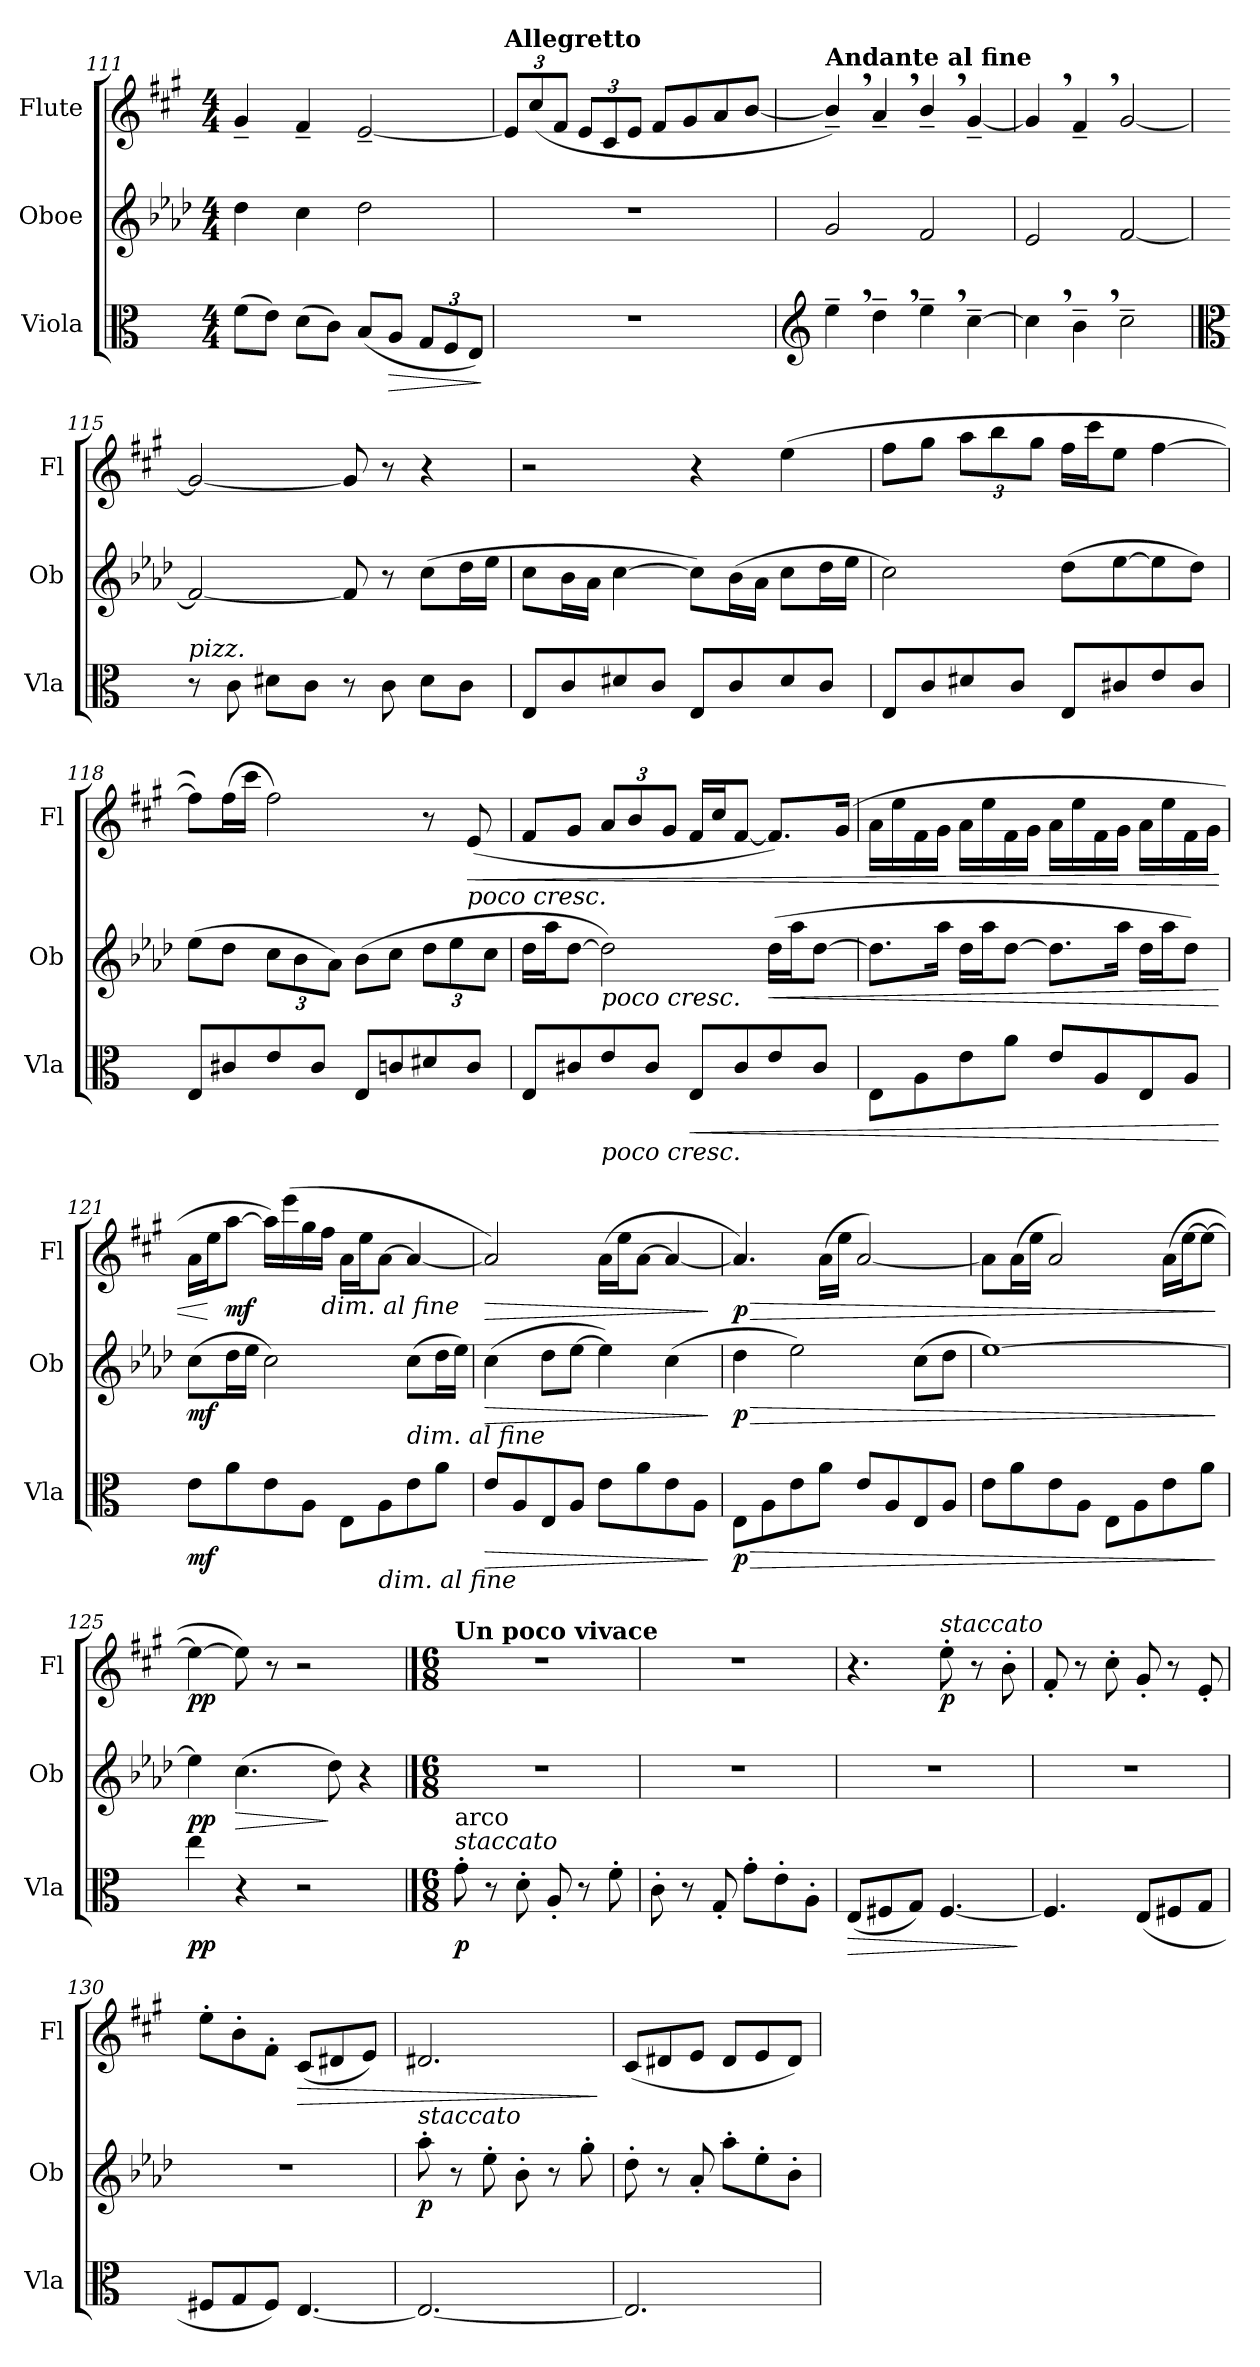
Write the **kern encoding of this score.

**kern	**dynam	**kern	**dynam	**kern	**dynam
*part3	*part3	*part2	*part2	*part1	*part1
*staff3	*staff3	*staff2	*staff2	*staff1	*staff1
*I"Viola	*	*I"Oboe	*	*I"Flute	*
*I'Vla	*	*I'Ob	*	*I'Fl	*
*clefC3	*	*clefG2	*	*clefG2	*
*k[]	*	*k[b-e-a-d-]	*	*k[f#c#g#]	*
*M4/4	*	*M4/4	*	*M4/4	*
=111	=111	=111	=111	=111	=111
(8f\L	.	4dd-\	.	4g#~/	.
8e\J)	.	.	.	.	.
(8d\L	.	4cc\	.	4f#~/	.
8c\J)	.	.	.	.	.
(8B/L	.	2dd-\	.	[2e~/	.
!	!LO:HP:b	!	!	!	!
8A/J	>	.	.	.	.
*Xbrackettup	*	*	*	*	*
12G/L	.	.	.	.	.
12F/	.	.	.	.	.
12E/J)	.	.	.	.	.
.	]	.	.	.	.
=112	=112	=112	=112	=112	=112
*	*	*	*	*Xbrackettup	*
!	!	!	!	!LO:TX:a:B:t=Allegretto	!
1r	.	1r	.	12e/L]	.
.	.	.	.	(12cc#/	.
.	.	.	.	12f#/J	.
.	.	.	.	12e/L	.
.	.	.	.	12c#/	.
.	.	.	.	12e/J	.
.	.	.	.	8f#/L	.
.	.	.	.	8g#/	.
.	.	.	.	8a/	.
.	.	.	.	[8b/J	.
=113	=113	=113	=113	=113	=113
*clefG2	*	*	*	*	*
!	!	!	!	!LO:TX:a:B:t=Andante al fine	!
4ee~,\	.	2g/	.	4b~,/])	.
4dd~,\	.	.	.	4a~,/	.
4ee~,\	.	2f/	.	4b~,/	.
[4cc~\	.	.	.	[4g#~/	.
!!LO:LB:g=z
=114	=114	=114	=114	=114	=114
4cc,\]	.	2e-/	.	4g#,/]	.
4b~,\	.	.	.	4f#~,/	.
2cc~\	.	[2f/	.	[2g#/	.
=115	=115	=115	=115	=115	=115
*clefC3	*	*	*	*	*
!LO:TX:a:i:t=pizz.	!	!	!	!	!
8r	.	2f/_	.	2g#/_	.
!	!LO:DY:b	!	!	!	!
8c\	other-dynamics	.	.	.	.
8d#X\L	.	.	.	.	.
8c\J	.	.	.	.	.
8r	.	8f/]	.	8g#/]	.
8c\	.	8r	.	8r	.
!	!	!	!LO:DY:b	!	!
8d#\L	.	(8cc\L	other-dynamics	4r	.
8c\J	.	16dd-\L	.	.	.
.	.	16ee-\JJ	.	.	.
=116	=116	=116	=116	=116	=116
8E/L	.	8cc\L	.	2r	.
8c/	.	16b-\L	.	.	.
.	.	16a-\JJ	.	.	.
8d#X/	.	[4cc\	.	.	.
8c/J	.	.	.	.	.
8E/L	.	8cc\L])	.	4r	.
8c/	.	(16b-\L	.	.	.
.	.	16a-\JJ	.	.	.
!	!	!	!	!	!LO:DY:b
8d#/	.	8cc\L	.	(4ee\	other-dynamics
8c/J	.	16dd-\L	.	.	.
.	.	16ee-\JJ	.	.	.
=117	=117	=117	=117	=117	=117
8E/L	.	2cc\)	.	8ff#\L	.
8c/	.	.	.	8gg#\J	.
8d#X/	.	.	.	12aa\L	.
.	.	.	.	12bb\	.
8c/J	.	.	.	.	.
.	.	.	.	12gg#\J	.
8E/L	.	(8dd-\L	.	16ff#\LL	.
.	.	.	.	16ccc#\J	.
8c#X/	.	[8ee-\	.	8ee\J	.
8e/	.	8ee-\]	.	[4ff#\	.
8c#/J	.	8dd-\J)	.	.	.
!!LO:LB:g=z
=118	=118	=118	=118	=118	=118
8E/L	.	(8ee-\L	.	8ff#\L])	.
8c#X/	.	8dd-\J	.	(16ff#\L	.
.	.	.	.	16ccc#\JJ	.
*	*	*Xbrackettup	*	*	*
8e/	.	12cc\L	.	2ff#\)	.
.	.	12b-\	.	.	.
8c#/J	.	.	.	.	.
.	.	12a-\J)	.	.	.
8E/L	.	(8b-\L	.	.	.
8cn/	.	8cc\J	.	.	.
8d#X/	.	12dd-\L	.	8r	.
.	.	12ee-\	.	.	.
!	!	!	!	!LO:TX:b:i:t=poco cresc.	!
!	!	!	!	!	!LO:HP:b
8c/J	.	.	.	(8e/	<
.	.	12cc\J	.	.	.
=119	=119	=119	=119	=119	=119
8E/L	.	16dd-\LL	.	8f#/L	.
.	.	16aa-\J	.	.	.
8c#X/	.	[8dd-\J	.	8g#/J	.
!	!	!LO:TX:b:i:t=poco cresc.	!	!	!
!LO:TX:b:i:t=poco cresc.	!	!	!	!	!
8e/	.	2dd-\])	.	12a/L	.
.	.	.	.	12b/	.
8c#/J	.	.	.	.	.
.	.	.	.	12g#/J	.
!	!LO:HP:b	!	!	!	!
8E/L	<	.	.	16f#/LL	.
.	.	.	.	16cc#/J	.
8c#/	.	.	.	[8f#/J	.
!	!	!	!LO:HP:b	!	!
8e/	.	(16dd-\LL	<	8.f#/L])	.
.	.	16aa-\J	.	.	.
8c#/J	.	[8dd-\J	.	.	.
.	.	.	.	(16g#/Jk	.
=120	=120	=120	=120	=120	=120
8E\L	.	8.dd-\L]	.	16a\LL	.
.	.	.	.	16ee\	.
8A\	.	.	.	16f#\	.
.	.	16aa-\Jk	.	16g#\JJ	.
8e\	.	16dd-\LL	.	16a\LL	.
.	.	16aa-\J	.	16ee\	.
8a\J	.	[8dd-\J	.	16f#\	.
.	.	.	.	16g#\JJ	.
8e/L	.	8.dd-\L]	.	16a\LL	.
.	.	.	.	16ee\	.
8A/	.	.	.	16f#\	.
.	.	16aa-\Jk	.	16g#\JJ	.
8E/	.	16dd-\LL	.	16a\LL	.
.	.	16aa-\J	.	16ee\	.
8A/J	.	8dd-\J)	.	16f#\	.
.	.	.	.	16g#\JJ	.
.	[	.	[	.	.
=121	=121	=121	=121	=121	=121
!	!LO:DY:b	!	!LO:DY:b	!	!
8e\L	mf	(8cc\L	mf	16a\LL	.
.	.	.	.	16ee\J	[
!	!	!	!	!	!LO:DY:b
8a\	.	16dd-\L	.	[8aa\J	mf
.	.	16ee-\JJ	.	.	.
8e\	.	2cc\)	.	16aa\LL])	.
.	.	.	.	(16eee\	.
8A\J	.	.	.	16gg#\	.
!	!	!	!	!LO:TX:b:i:t=dim. al fine	!
.	.	.	.	16ff#\JJ	.
8E\L	.	.	.	16a\LL	.
.	.	.	.	16ee\J	.
!LO:TX:b:i:t=dim. al fine	!	!	!	!	!
8A\	.	.	.	[8a\J	.
!	!	!LO:TX:b:i:t=dim. al fine	!	!	!
8e\	.	(8cc\L	.	4a/_	.
8a\J	.	16dd-\L	.	.	.
.	.	16ee-\JJ)	.	.	.
!!LO:LB:g=z
=122	=122	=122	=122	=122	=122
!	!LO:HP:b	!	!LO:HP:b	!	!LO:HP:b
8e/L	>	(4cc\	>	2a/])	>
8A/	.	.	.	.	.
8E/	.	8dd-\L	.	.	.
8A/J	.	[8ee-\J	.	.	.
8e\L	.	4ee-\])	.	(16a\LL	.
.	.	.	.	16ee\J	.
8a\	.	.	.	[8a\J	.
8e\	.	(4cc\	.	4a/_	.
8A\J	.	.	.	.	.
.	]	.	]	.	]
=123	=123	=123	=123	=123	=123
!	!LO:HP:b	!	!LO:HP:b	!	!LO:HP:b
!	!LO:DY:n=1:b	!	!LO:DY:n=1:b	!	!LO:DY:n=1:b
8E\L	> p	4dd-\	> p	4.a/])	> p
8A\	.	.	.	.	.
8e\	.	2ee-\)	.	.	.
8a\J	.	.	.	(16a\LL	.
.	.	.	.	16ee\JJ	.
8e/L	.	.	.	[2a/)	.
8A/	.	.	.	.	.
8E/	.	(8cc\L	.	.	.
8A/J	.	8dd-\J	.	.	.
=124	=124	=124	=124	=124	=124
8e\L	.	[1ee-)	.	8a\L]	.
8a\	.	.	.	(16a\L	.
.	.	.	.	16ee\JJ	.
8e\	.	.	.	2a/)	.
8A\J	.	.	.	.	.
8E\L	.	.	.	.	.
8A\	.	.	.	.	.
8e\	.	.	.	(16a\LL	.
.	.	.	.	[16ee\J	.
8a\J	.	.	.	8ee\J_	.
.	]	.	]	.	]
=125	=125	=125	=125	=125	=125
!	!LO:DY:b	!	!LO:DY:b	!	!LO:DY:b
4ee\	pp	4ee-\]	pp	4ee\_	pp
!	!	!	!LO:HP:b	!	!
4r	.	(4.cc\	>	8ee\])	.
.	.	.	.	8r	.
2r	.	.	.	2r	.
.	.	8dd-\)	]	.	.
.	.	4r	.	.	.
!!LO:LB:g=z
==126	==126	==126	==126	==126	==126
*M6/8	*	*M6/8	*	*M6/8	*
!	!	!	!	!LO:TX:a:B:t=Un poco vivace	!
!LO:TX:a:i:t=staccato	!	!	!	!	!
!LO:TX:a:t=arco	!	!	!	!	!
!	!LO:DY:b	!	!	!	!
8g'\	p	2.r	.	2.r	.
8r	.	.	.	.	.
8d'\	.	.	.	.	.
8A'/	.	.	.	.	.
8r	.	.	.	.	.
8f'\	.	.	.	.	.
=127	=127	=127	=127	=127	=127
8c'\	.	2.r	.	2.r	.
8r	.	.	.	.	.
8G'/	.	.	.	.	.
8g'\L	.	.	.	.	.
8e'\	.	.	.	.	.
8A'\J	.	.	.	.	.
=128	=128	=128	=128	=128	=128
!	!LO:HP:b	!	!	!	!
(8E/L	>	2.r	.	4.r	.
8F#X/	.	.	.	.	.
8G/J)	.	.	.	.	.
!	!	!	!	!LO:TX:a:i:t=staccato	!
!	!	!	!	!	!LO:DY:b
[4.F#/	.	.	.	8ee'\	p
.	.	.	.	8r	.
.	.	.	.	8b'\	.
.	]	.	.	.	.
=129	=129	=129	=129	=129	=129
4.F#/]	.	2.r	.	8f#'/	.
.	.	.	.	8r	.
.	.	.	.	8cc#'\	.
(8E/L	.	.	.	8g#'/	.
8F#X/	.	.	.	8r	.
8G/J	.	.	.	8e'/	.
=130	=130	=130	=130	=130	=130
8F#X/L	.	2.r	.	8ee'\L	.
8G/	.	.	.	8b'\	.
8F#/J)	.	.	.	8f#'\J	.
!	!	!	!	!	!LO:HP:b
[4.E/	.	.	.	(8c#/L	>
.	.	.	.	8d#X/	.
.	.	.	.	8e/J)	.
=131	=131	=131	=131	=131	=131
!	!	!LO:TX:a:i:t=staccato	!	!	!
!	!	!	!LO:DY:b	!	!
2.E/_	.	8aa-'\	p	2.d#X/	.
.	.	8r	.	.	.
.	.	8ee-'\	.	.	.
.	.	8b-'\	.	.	.
.	.	8r	.	.	.
.	.	8gg'\	.	.	.
.	.	.	.	.	]
!!LO:LB:g=z
=132	=132	=132	=132	=132	=132
2.E/]	.	8dd-'\	.	(>8c#/L	.
.	.	8r	.	8d#X/	.
.	.	8a-'/	.	8e/J	.
.	.	8aa-'\L	.	8d#/L	.
.	.	8ee-'\	.	8e/	.
.	.	8b-'\J	.	8d#/J)	.
=	=	=	=	=	=
*-	*-	*-	*-	*-	*-
